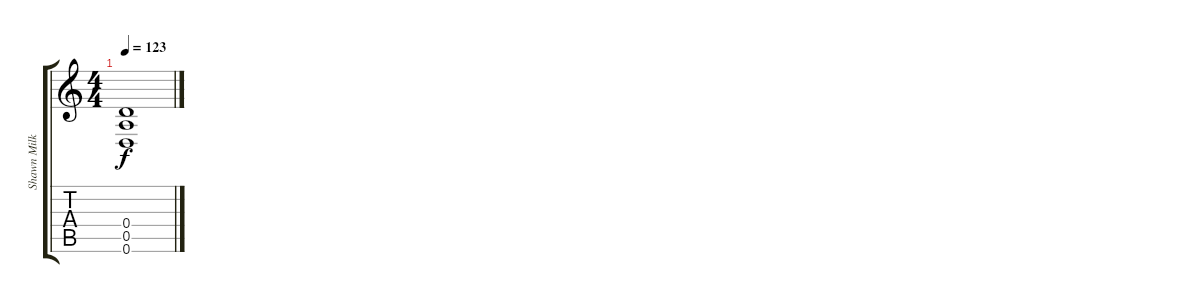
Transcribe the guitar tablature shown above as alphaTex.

\track ("Shawn Milke [Guitar]" "Shawn Milk") {instrument distortionguitar}
\staff {score tabs}
\tuning (E4 B3 G3 D3 A2 D2) {hide}
\ts (4 4)
\tempo 123
\clef g2
\ks c
(0.4{t} 0.5{t} 0.6{t}).1{dy f}
